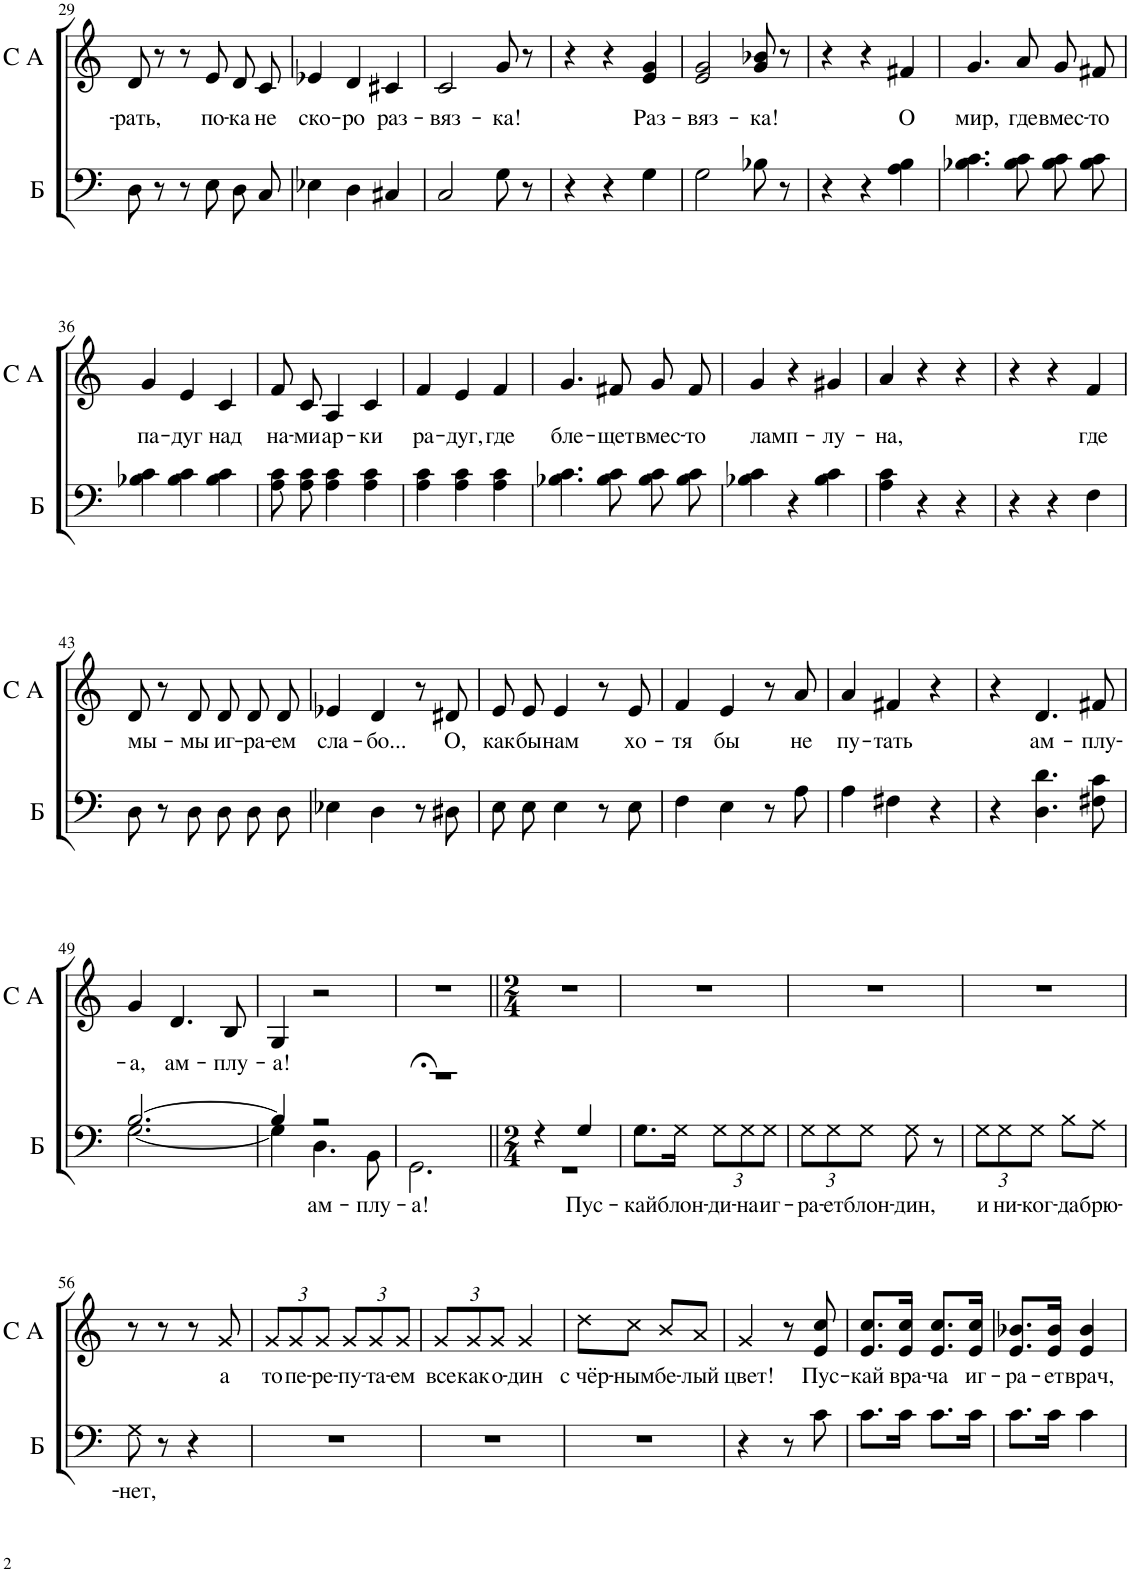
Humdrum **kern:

**kern	**text	**kern	**text
*part2	*part2	*part1	*part1
*staff2	*staff2	*staff1	*staff1
*I"Б	*	*I"С А	*
!!LO:PB:g=z
*clefF4	*	*clefG2	*
*Trd1c2	*	*	*
*k[]	*	*k[]	*
*M3/4	*	*M3/4	*
=29	=29	=29	=29
!	!	!	!LO:LY:b
8D\	.	8d/	-рать,
8r	.	8r	.
8r	.	8r	.
!	!	!	!LO:LY:b
8E\	.	8e/	по-
!	!	!	!LO:LY:b
8D\	.	8d/	-ка
!	!	!	!LO:LY:b
8C/	.	8c/	не
=30	=30	=30	=30
!	!	!	!LO:LY:b
4E-X\	.	4e-X/	ско-
!	!	!	!LO:LY:b
4D\	.	4d/	-ро
!	!	!	!LO:LY:b
4C#X/	.	4c#X/	раз-
=31	=31	=31	=31
!	!	!	!LO:LY:b
2C/	.	2c/	-вяз-
!	!	!	!LO:LY:b
8G\	.	8g/	-ка!
8r	.	8r	.
=32	=32	=32	=32
4r	.	4r	.
4r	.	4r	.
!	!	!	!LO:LY:b
4G\	.	4e/ 4g/	Раз-
=33	=33	=33	=33
!	!	!	!LO:LY:b
2G\	.	2e/ 2g/	-вяз-
!	!	!	!LO:LY:b
8B-X\	.	8g/ 8b-X/	-ка!
8r	.	8r	.
=34	=34	=34	=34
4r	.	4r	.
4r	.	4r	.
!	!	!	!LO:LY:b
4A\ 4B\	.	4f#X/	О
=35	=35	=35	=35
!	!	!	!LO:LY:b
4.B-X\ 4.c\	.	4.g/	мир,
!	!	!	!LO:LY:b
8B-\ 8c\	.	8a/	где
!	!	!	!LO:LY:b
8B-\ 8c\	.	8g/	вмес-
!	!	!	!LO:LY:b
8B-\ 8c\	.	8f#X/	-то
!!LO:LB:g=z
=36	=36	=36	=36
!	!	!	!LO:LY:b
4B-X\ 4c\	.	4g/	па-
!	!	!	!LO:LY:b
4B-\ 4c\	.	4e/	-дуг
!	!	!	!LO:LY:b
4B-\ 4c\	.	4c/	над
=37	=37	=37	=37
!	!	!	!LO:LY:b
8A\ 8c\	.	8f/	на-
!	!	!	!LO:LY:b
8A\ 8c\	.	8c/	-ми
!	!	!	!LO:LY:b
4A\ 4c\	.	4A/	ар-
!	!	!	!LO:LY:b
4A\ 4c\	.	4c/	-ки
=38	=38	=38	=38
!	!	!	!LO:LY:b
4A\ 4c\	.	4f/	ра-
!	!	!	!LO:LY:b
4A\ 4c\	.	4e/	-дуг,
!	!	!	!LO:LY:b
4A\ 4c\	.	4f/	где
=39	=39	=39	=39
!	!	!	!LO:LY:b
4.B-X\ 4.c\	.	4.g/	бле-
!	!	!	!LO:LY:b
8B-\ 8c\	.	8f#X/	-щет
!	!	!	!LO:LY:b
8B-\ 8c\	.	8g/	вмес-
!	!	!	!LO:LY:b
8B-\ 8c\	.	8f#/	-то
=40	=40	=40	=40
!	!	!	!LO:LY:b
4B-X\ 4c\	.	4g/	ламп-
4r	.	4r	.
!	!	!	!LO:LY:b
4B-\ 4c\	.	4g#X/	-лу-
=41	=41	=41	=41
!	!	!	!LO:LY:b
4A\ 4c\	.	4a/	-на,
4r	.	4r	.
4r	.	4r	.
=42	=42	=42	=42
4r	.	4r	.
4r	.	4r	.
!	!	!	!LO:LY:b
4F\	.	4f/	где
!!LO:LB:g=z
=43	=43	=43	=43
!	!	!	!LO:LY:b
8D\	.	8d/	мы-
8r	.	8r	.
!	!	!	!LO:LY:b
8D\	.	8d/	-мы
!	!	!	!LO:LY:b
8D\	.	8d/	иг-
!	!	!	!LO:LY:b
8D\	.	8d/	-ра-
!	!	!	!LO:LY:b
8D\	.	8d/	-ем
=44	=44	=44	=44
!	!	!	!LO:LY:b
4E-X\	.	4e-X/	сла-
!	!	!	!LO:LY:b
4D\	.	4d/	-бо...
8r	.	8r	.
!	!	!	!LO:LY:b
8D#X\	.	8d#X/	О,
=45	=45	=45	=45
!	!	!	!LO:LY:b
8E\	.	8e/	как
!	!	!	!LO:LY:b
8E\	.	8e/	бы
!	!	!	!LO:LY:b
4E\	.	4e/	нам
8r	.	8r	.
!	!	!	!LO:LY:b
8E\	.	8e/	хо-
=46	=46	=46	=46
!	!	!	!LO:LY:b
4F\	.	4f/	-тя
!	!	!	!LO:LY:b
4E\	.	4e/	бы
8r	.	8r	.
!	!	!	!LO:LY:b
8A\	.	8a/	не
=47	=47	=47	=47
!	!	!	!LO:LY:b
4A\	.	4a/	пу-
!	!	!	!LO:LY:b
4F#X\	.	4f#X/	-тать
4r	.	4r	.
=48	=48	=48	=48
4r	.	4r	.
!	!	!	!LO:LY:b
4.D\ 4.d\	.	4.d/	ам-
!	!	!	!LO:LY:b
8F#X\ 8c\	.	8f#X/	-плу-
!!LO:LB:g=z
=49	=49	=49	=49
*^	*	*	*
!	!	!	!	!LO:LY:b
[2.B/	[2.G\	.	4g/	-а,
!	!	!	!	!LO:LY:b
.	.	.	4.d/	ам-
!	!	!	!	!LO:LY:b
.	.	.	8B/	-плу-
=50	=50	=50	=50	=50
!	!	!	!	!LO:LY:b
4B/]	4G\]	.	4G/	-а!
!	!	!LO:LY:b	!	!
2r	4.D\	ам-	2r	.
!	!	!LO:LY:b	!	!
.	8BB\	-плу-	.	.
=51	=51	=51	=51	=51
!	!	!LO:LY:b	!	!
2.r	2.GG;<\	-а!	2.r	.
=52||	=52||	=52||	=52||	=52||
*M2/4	*	*	*M2/4	*
4r	2r	.	2r	.
!	!	!LO:LY:b	!	!
4G/	.	Пус-	.	.
*v	*v	*	*	*
=53	=53	=53	=53
!	!LO:LY:b	!	!
8.G\L	-кай	2r	.
!	!LO:LY:b	!	!
16G\Jk	блон-	.	.
*Xbrackettup	*	*	*
!	!LO:LY:b	!	!
12G\L	-ди-	.	.
!	!LO:LY:b	!	!
12G\	-на	.	.
!	!LO:LY:b	!	!
12G\J	иг-	.	.
=54	=54	=54	=54
!	!LO:LY:b	!	!
12G\L	-ра-	2r	.
!	!LO:LY:b	!	!
12G\	-ет	.	.
!	!LO:LY:b	!	!
12G\J	блон-	.	.
!	!LO:LY:b	!	!
8G\	-дин,	.	.
8r	.	.	.
=55	=55	=55	=55
!	!LO:LY:b	!	!
12G\L	и	2r	.
!	!LO:LY:b	!	!
12G\	ни-	.	.
!	!LO:LY:b	!	!
12G\J	-ког-	.	.
!	!LO:LY:b	!	!
8B\L	-да	.	.
!	!LO:LY:b	!	!
8A\J	брю-	.	.
!!LO:LB:g=z
=56	=56	=56	=56
!	!LO:LY:b	!	!
8G\	-нет,	8r	.
8r	.	8r	.
4r	.	8r	.
!	!	!	!LO:LY:b
.	.	8g/	а
=57	=57	=57	=57
*	*	*Xbrackettup	*
!	!	!	!LO:LY:b
2r	.	12g/L	то
!	!	!	!LO:LY:b
.	.	12g/	пе-
!	!	!	!LO:LY:b
.	.	12g/J	-ре-
!	!	!	!LO:LY:b
.	.	12g/L	-пу-
!	!	!	!LO:LY:b
.	.	12g/	-та-
!	!	!	!LO:LY:b
.	.	12g/J	-ем
=58	=58	=58	=58
!	!	!	!LO:LY:b
2r	.	12g/L	все
!	!	!	!LO:LY:b
.	.	12g/	как
!	!	!	!LO:LY:b
.	.	12g/J	о-
!	!	!	!LO:LY:b
.	.	4g/	-дин
=59	=59	=59	=59
!	!	!	!LO:LY:b
2r	.	8dd\L	с чёр-
!	!	!	!LO:LY:b
.	.	8cc\J	-ным
!	!	!	!LO:LY:b
.	.	8b/L	бе-
!	!	!	!LO:LY:b
.	.	8a/J	-лый
=60	=60	=60	=60
!	!	!	!LO:LY:b
4r	.	4g/	цвет!
8r	.	8r	.
!	!	!	!LO:LY:b
8c\	.	8e/ 8cc/	Пус-
=61	=61	=61	=61
!	!	!	!LO:LY:b
8.c\L	.	8.e/ 8.cc/L	-кай
!	!	!	!LO:LY:b
16c\Jk	.	16e/ 16cc/Jk	вра-
!	!	!	!LO:LY:b
8.c\L	.	8.e/ 8.cc/L	-ча
!	!	!	!LO:LY:b
16c\Jk	.	16e/ 16cc/Jk	иг-
=62	=62	=62	=62
!	!	!	!LO:LY:b
8.c\L	.	8.e/ 8.b-X/L	-ра-
!	!	!	!LO:LY:b
16c\Jk	.	16e/ 16b-/Jk	-ет
!	!	!	!LO:LY:b
4c\	.	4e/ 4b-/	врач,
=	=	=	=
*-	*-	*-	*-
